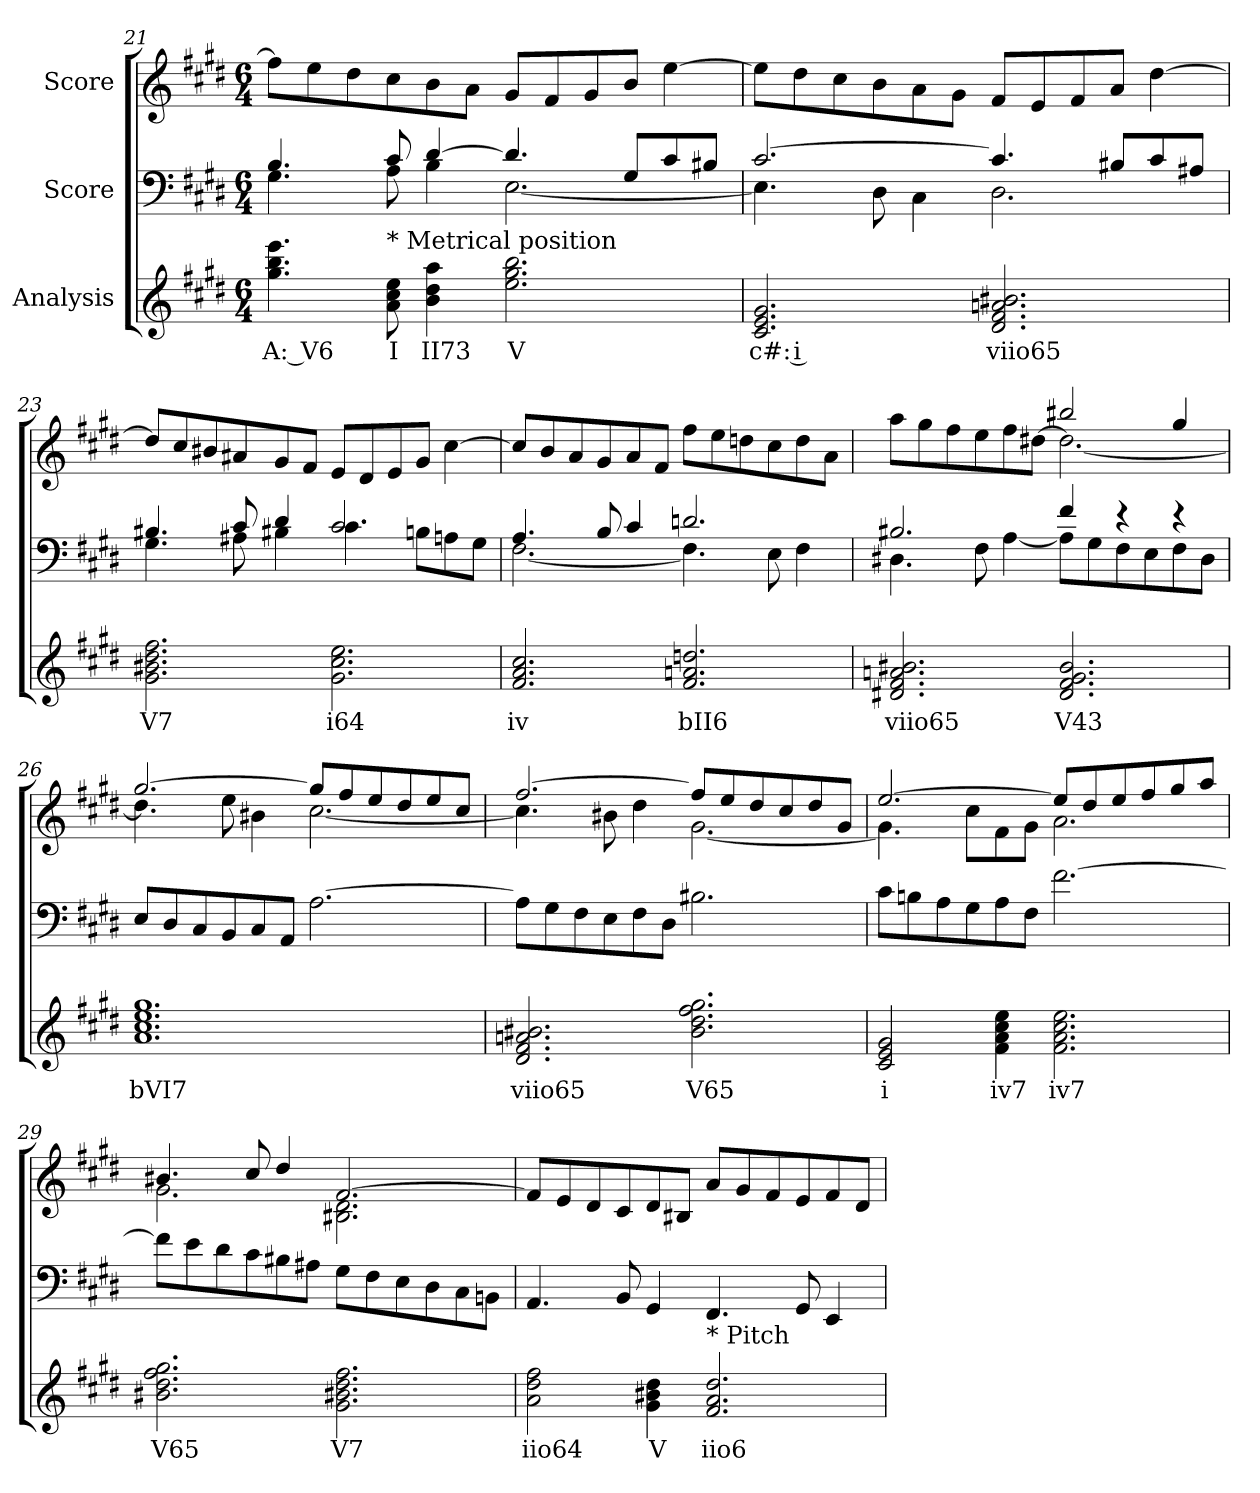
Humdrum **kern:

**kern	**text	**kern	**kern
*part3	*part3	*part2	*part1
*staff3	*staff3	*staff2	*staff1
*I"Analysis	*	*I"Score	*I"Score
*	*	*clefF4	*clefG2
*k[f#c#g#d#]	*	*k[f#c#g#d#]	*k[f#c#g#d#]
*M6/4	*	*M6/4	*M6/4
=21	=21	=21	=21
*	*	*^	*
4.gg# 4.bb 4.eee	A: V6	4.B/	4.G#\	8ff#\L]
.	.	.	.	8ee\
.	.	.	.	8dd#\
!LO:TX:t=* Metrical position	!	!	!	!
8a 8cc# 8ee	I	8c#/	8A\	8cc#\
4b 4dd# 4aa	II73	[4d#/	4B\	8b\
.	.	.	.	8a\J
2.ee 2.gg# 2.bb	V	4.d#/]	[2.E\	8g#/L
.	.	.	.	8f#/
.	.	.	.	8g#/
.	.	8G#/L	.	8b/J
.	.	8c#/	.	[4ee\
.	.	8B#X/J	.	.
!!LO:PB:g=z
=22	=22	=22	=22	=22
2.c# 2.e 2.g#	c#: i	[2.c#/	4.E\]	8ee\L]
.	.	.	.	8dd#\
.	.	.	.	8cc#\
.	.	.	8D#\	8b\
.	.	.	4C#\	8a\
.	.	.	.	8g#\J
2.d# 2.f# 2.an 2.b#X	viio65	4.c#/]	2.D#\	8f#/L
.	.	.	.	8e/
.	.	.	.	8f#/
.	.	8B#X/L	.	8a/J
.	.	8c#/	.	[4dd#\
.	.	8A#X/J	.	.
=23	=23	=23	=23	=23
2.g# 2.b#X 2.dd# 2.ff#	V7	4.B#X/	4.G#\	8dd#/L]
.	.	.	.	8cc#/
.	.	.	.	8b#X/
.	.	8c#/	8A#X\	8a#X/
.	.	4d#/	4B#X\	8g#/
.	.	.	.	8f#/J
2.g# 2.cc# 2.ee	i64	2.c#/	4.c#\	8e/L
.	.	.	.	8d#/
.	.	.	.	8e/
.	.	.	8Bn\L	8g#/J
.	.	.	8An\	[4cc#\
.	.	.	8G#\J	.
!!LO:LB:g=z
=24	=24	=24	=24	=24
2.f# 2.a 2.cc#	iv	4.A/	[2.F#\	8cc#/L]
.	.	.	.	8b/
.	.	.	.	8a/
.	.	8B/	.	8g#/
.	.	4c#/	.	8a/
.	.	.	.	8f#/J
2.f# 2.an 2.ddn	bII6	2.dn/	4.F#\]	8ff#\L
.	.	.	.	8ee\
.	.	.	.	8ddn\
.	.	.	8E\	8cc#\
.	.	.	4F#\	8dd\
.	.	.	.	8a\J
=25	=25	=25	=25	=25
*	*	*	*	*^
2.d#X 2.f# 2.an 2.b#X	viio65	2.B#X/	4.D#X\	2.ryy	8aa\L
.	.	.	.	.	8gg#\
.	.	.	.	.	8ff#\
.	.	.	8F#\	.	8ee\
.	.	.	[4A\	.	8ff#\
.	.	.	.	.	[8dd#X\J
2.d# 2.f# 2.g# 2.b#	V43	4f#/	8A\L]	2bb#X/	2.dd#\_
.	.	.	8G#\	.	.
.	.	4r	8F#\	.	.
.	.	.	8E\	.	.
.	.	4r	8F#\	4gg#/	.
.	.	.	8D#\J	.	.
*	*	*v	*v	*	*
=26	=26	=26	=26	=26
1.a 1.cc# 1.ee 1.gg#	bVI7	8E/L	[2.gg#/	4.dd#\]
.	.	8D#/	.	.
.	.	8C#/	.	.
.	.	8BB/	.	8ee\
.	.	8C#/	.	4b#X\
.	.	8AA/J	.	.
.	.	[2.A\	8gg#/L]	[2.cc#\
.	.	.	8ff#/	.
.	.	.	8ee/	.
.	.	.	8dd#/	.
.	.	.	8ee/	.
.	.	.	8cc#/J	.
!!LO:LB:g=z	!!
=27	=27	=27	=27	=27
2.d# 2.f# 2.an 2.b#X	viio65	8A\L]	[2.ff#/	4.cc#\]
.	.	8G#\	.	.
.	.	8F#\	.	.
.	.	8E\	.	8b#X\
.	.	8F#\	.	4dd#\
.	.	8D#\J	.	.
2.b# 2.dd# 2.ff# 2.gg#	V65	2.B#X\	8ff#/L]	[2.g#\
.	.	.	8ee/	.
.	.	.	8dd#/	.
.	.	.	8cc#/	.
.	.	.	8dd#/	.
.	.	.	8g#/J	.
=28	=28	=28	=28	=28
2c# 2e 2g#	i	8c#\L	[2.ee/	4.g#\]
.	.	8Bn\	.	.
.	.	8A\	.	.
.	.	8G#\	.	8cc#\L
4f# 4a 4cc# 4ee	iv7	8A\	.	8f#\
.	.	8F#\J	.	8g#\J
2.f# 2.a 2.cc# 2.ee	iv7	[2.f#\	8ee/L]	2.a\
.	.	.	8dd#/	.
.	.	.	8ee/	.
.	.	.	8ff#/	.
.	.	.	8gg#/	.
.	.	.	8aa/J	.
=29	=29	=29	=29	=29
2.b#X 2.dd# 2.ff# 2.gg#	V65	8f#\L]	4.b#X/	2.g#\
.	.	8e\	.	.
.	.	8d#\	.	.
.	.	8c#\	8cc#/	.
.	.	8B#X\	4dd#/	.
.	.	8A#X\J	.	.
2.g# 2.b#X 2.dd# 2.ff#	V7	8G#\L	[2.f#/	2.B#X\ 2.d#\
.	.	8F#\	.	.
.	.	8E\	.	.
.	.	8D#\	.	.
.	.	8C#\	.	.
.	.	8BBn\J	.	.
*	*	*	*v	*v
!!LO:LB:g=z
=30	=30	=30	=30
2a 2dd# 2ff#	iio64	4.AA/	8f#/L]
.	.	.	8e/
.	.	.	8d#/
.	.	8BB/	8c#/
4g# 4b#X 4dd#	V	4GG#/	8d#/
.	.	.	8B#X/J
!LO:TX:t=* Pitch	!	!	!
2.f# 2.a 2.dd#	iio6	4.FF#/	8a/L
.	.	.	8g#/
.	.	.	8f#/
.	.	8GG#/	8e/
.	.	4EE/	8f#/
.	.	.	8d#/J
=	=	=	=
*-	*-	*-	*-
